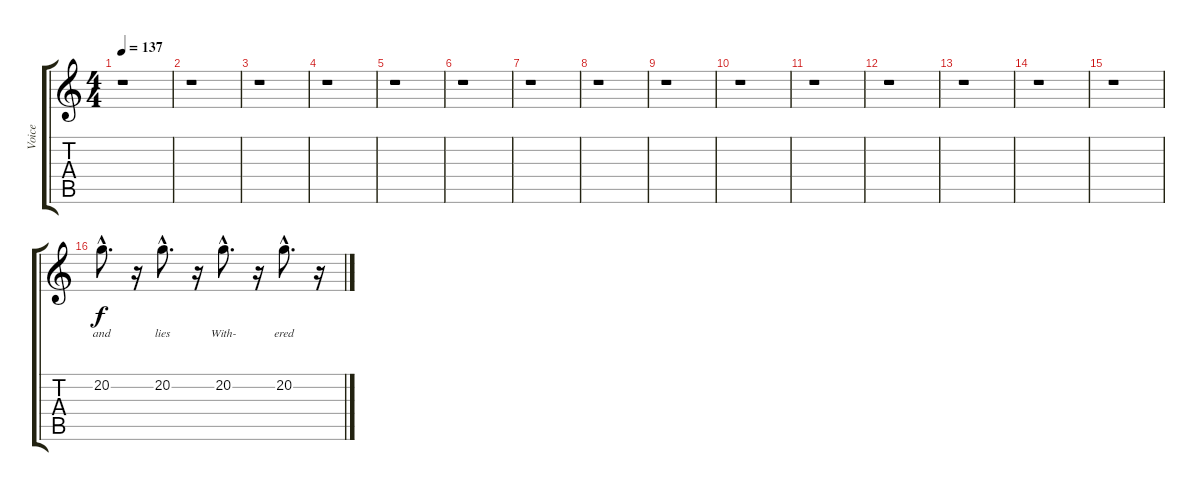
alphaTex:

\track ("Voice" "Voice") {instrument lead3calliope}
\staff {score tabs}
\tuning (E4 B3 G3 D3 A2 E2) {hide}
\ts (4 4)
\tempo 137
\clef g2
\ks c
r.1{dy f} |
r.1 |
r.1 |
r.1 |
r.1 |
r.1 |
r.1 |
r.1 |
r.1 |
r.1 |
r.1 |
r.1 |
r.1 |
r.1 |
r.1 |
20.2{hac}.8{d lyrics (0 "and") lyrics (1 "") lyrics (2 "") lyrics (3 "") lyrics (4 "")} r.16 20.2{hac}.8{d lyrics (0 "lies") lyrics (1 "") lyrics (2 "") lyrics (3 "") lyrics (4 "")} r.16 20.2{hac}.8{d lyrics (0 "With-") lyrics (1 "") lyrics (2 "") lyrics (3 "") lyrics (4 "")} r.16 20.2{hac}.8{d lyrics (0 "ered") lyrics (1 "") lyrics (2 "") lyrics (3 "") lyrics (4 "")} r.16
